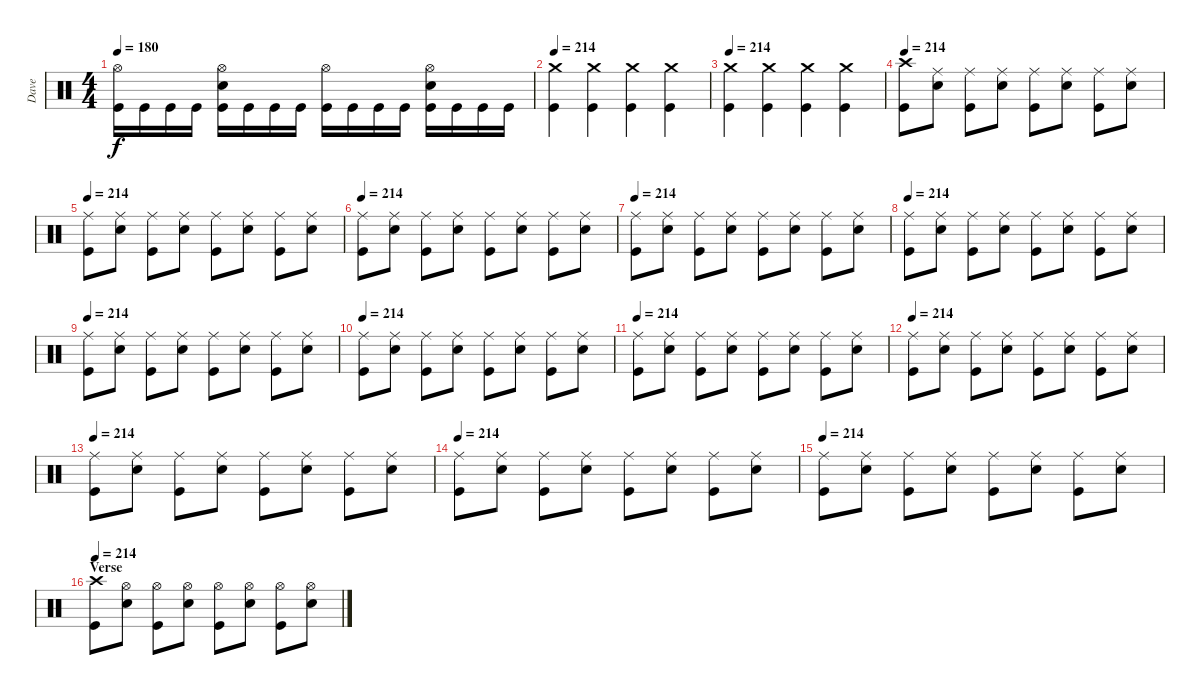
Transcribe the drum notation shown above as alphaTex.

\track ("Dave" "Dave") {instrument percussion}
\staff {score}
\articulation defaults
\ts (4 4)
\tempo 180
\clef neutral
\ks c
("Hi-Hat (open)" "Kick (hit)").16{dy f} "Kick (hit)".16 "Kick (hit)".16 "Kick (hit)".16 ("Hi-Hat (open)" "Snare (hit) 2" "Kick (hit)").16 "Kick (hit)".16 "Kick (hit)".16 "Kick (hit)".16 ("Hi-Hat (open)" "Kick (hit)").16 "Kick (hit)".16 "Kick (hit)".16 "Kick (hit)".16 ("Hi-Hat (open)" "Snare (hit) 2" "Kick (hit)").16 "Kick (hit)".16 "Kick (hit)".16 "Kick (hit)".16 |
\tempo 214
("Crash medium (hit)" "Kick (hit)").4 ("Crash medium (hit)" "Kick (hit)").4 ("Crash medium (hit)" "Kick (hit)").4 ("Crash medium (hit)" "Kick (hit)").4 |
\tempo 214
("Crash medium (hit)" "Kick (hit)").4 ("Crash medium (hit)" "Kick (hit)").4 ("Crash medium (hit)" "Kick (hit)").4 ("Crash medium (hit)" "Kick (hit)").4 |
\tempo 214
("Crash high (hit)" "Kick (hit)").8 ("Ride (middle)" "Snare (hit) 2").8 ("Ride (middle)" "Kick (hit)").8 ("Ride (middle)" "Snare (hit) 2").8 ("Ride (middle)" "Kick (hit)").8 ("Ride (middle)" "Snare (hit) 2").8 ("Ride (middle)" "Kick (hit)").8 ("Ride (middle)" "Snare (hit) 2").8 |
\tempo 214
("Ride (middle)" "Kick (hit)").8 ("Ride (middle)" "Snare (hit) 2").8 ("Ride (middle)" "Kick (hit)").8 ("Ride (middle)" "Snare (hit) 2").8 ("Ride (middle)" "Kick (hit)").8 ("Ride (middle)" "Snare (hit) 2").8 ("Ride (middle)" "Kick (hit)").8 ("Ride (middle)" "Snare (hit) 2").8 |
\tempo 214
("Ride (middle)" "Kick (hit)").8 ("Ride (middle)" "Snare (hit) 2").8 ("Ride (middle)" "Kick (hit)").8 ("Ride (middle)" "Snare (hit) 2").8 ("Ride (middle)" "Kick (hit)").8 ("Ride (middle)" "Snare (hit) 2").8 ("Ride (middle)" "Kick (hit)").8 ("Ride (middle)" "Snare (hit) 2").8 |
\tempo 214
("Ride (middle)" "Kick (hit)").8 ("Ride (middle)" "Snare (hit) 2").8 ("Ride (middle)" "Kick (hit)").8 ("Ride (middle)" "Snare (hit) 2").8 ("Ride (middle)" "Kick (hit)").8 ("Ride (middle)" "Snare (hit) 2").8 ("Ride (middle)" "Kick (hit)").8 ("Ride (middle)" "Snare (hit) 2").8 |
\tempo 214
("Ride (middle)" "Kick (hit)").8 ("Ride (middle)" "Snare (hit) 2").8 ("Ride (middle)" "Kick (hit)").8 ("Ride (middle)" "Snare (hit) 2").8 ("Ride (middle)" "Kick (hit)").8 ("Ride (middle)" "Snare (hit) 2").8 ("Ride (middle)" "Kick (hit)").8 ("Ride (middle)" "Snare (hit) 2").8 |
\tempo 214
("Ride (middle)" "Kick (hit)").8 ("Ride (middle)" "Snare (hit) 2").8 ("Ride (middle)" "Kick (hit)").8 ("Ride (middle)" "Snare (hit) 2").8 ("Ride (middle)" "Kick (hit)").8 ("Ride (middle)" "Snare (hit) 2").8 ("Ride (middle)" "Kick (hit)").8 ("Ride (middle)" "Snare (hit) 2").8 |
\tempo 214
("Ride (middle)" "Kick (hit)").8 ("Ride (middle)" "Snare (hit) 2").8 ("Ride (middle)" "Kick (hit)").8 ("Ride (middle)" "Snare (hit) 2").8 ("Ride (middle)" "Kick (hit)").8 ("Ride (middle)" "Snare (hit) 2").8 ("Ride (middle)" "Kick (hit)").8 ("Ride (middle)" "Snare (hit) 2").8 |
\tempo 214
("Ride (middle)" "Kick (hit)").8 ("Ride (middle)" "Snare (hit) 2").8 ("Ride (middle)" "Kick (hit)").8 ("Ride (middle)" "Snare (hit) 2").8 ("Ride (middle)" "Kick (hit)").8 ("Ride (middle)" "Snare (hit) 2").8 ("Ride (middle)" "Kick (hit)").8 ("Ride (middle)" "Snare (hit) 2").8 |
\tempo 214
("Ride (middle)" "Kick (hit)").8 ("Ride (middle)" "Snare (hit) 2").8 ("Ride (middle)" "Kick (hit)").8 ("Ride (middle)" "Snare (hit) 2").8 ("Ride (middle)" "Kick (hit)").8 ("Ride (middle)" "Snare (hit) 2").8 ("Ride (middle)" "Kick (hit)").8 ("Ride (middle)" "Snare (hit) 2").8 |
\tempo 214
("Ride (middle)" "Kick (hit)").8 ("Ride (middle)" "Snare (hit) 2").8 ("Ride (middle)" "Kick (hit)").8 ("Ride (middle)" "Snare (hit) 2").8 ("Ride (middle)" "Kick (hit)").8 ("Ride (middle)" "Snare (hit) 2").8 ("Ride (middle)" "Kick (hit)").8 ("Ride (middle)" "Snare (hit) 2").8 |
\tempo 214
("Ride (middle)" "Kick (hit)").8 ("Ride (middle)" "Snare (hit) 2").8 ("Ride (middle)" "Kick (hit)").8 ("Ride (middle)" "Snare (hit) 2").8 ("Ride (middle)" "Kick (hit)").8 ("Ride (middle)" "Snare (hit) 2").8 ("Ride (middle)" "Kick (hit)").8 ("Ride (middle)" "Snare (hit) 2").8 |
\tempo 214
("Ride (middle)" "Kick (hit)").8 ("Ride (middle)" "Snare (hit) 2").8 ("Ride (middle)" "Kick (hit)").8 ("Ride (middle)" "Snare (hit) 2").8 ("Ride (middle)" "Kick (hit)").8 ("Ride (middle)" "Snare (hit) 2").8 ("Ride (middle)" "Kick (hit)").8 ("Ride (middle)" "Snare (hit) 2").8 |
\section ("" "Verse")
\tempo 214
("Crash high (hit)" "Kick (hit)").8 ("Hi-Hat (open)" "Snare (hit) 2").8 ("Hi-Hat (open)" "Kick (hit)").8 ("Hi-Hat (open)" "Snare (hit) 2").8 ("Hi-Hat (open)" "Kick (hit)").8 ("Hi-Hat (open)" "Snare (hit) 2").8 ("Hi-Hat (open)" "Kick (hit)").8 ("Hi-Hat (open)" "Snare (hit) 2").8
